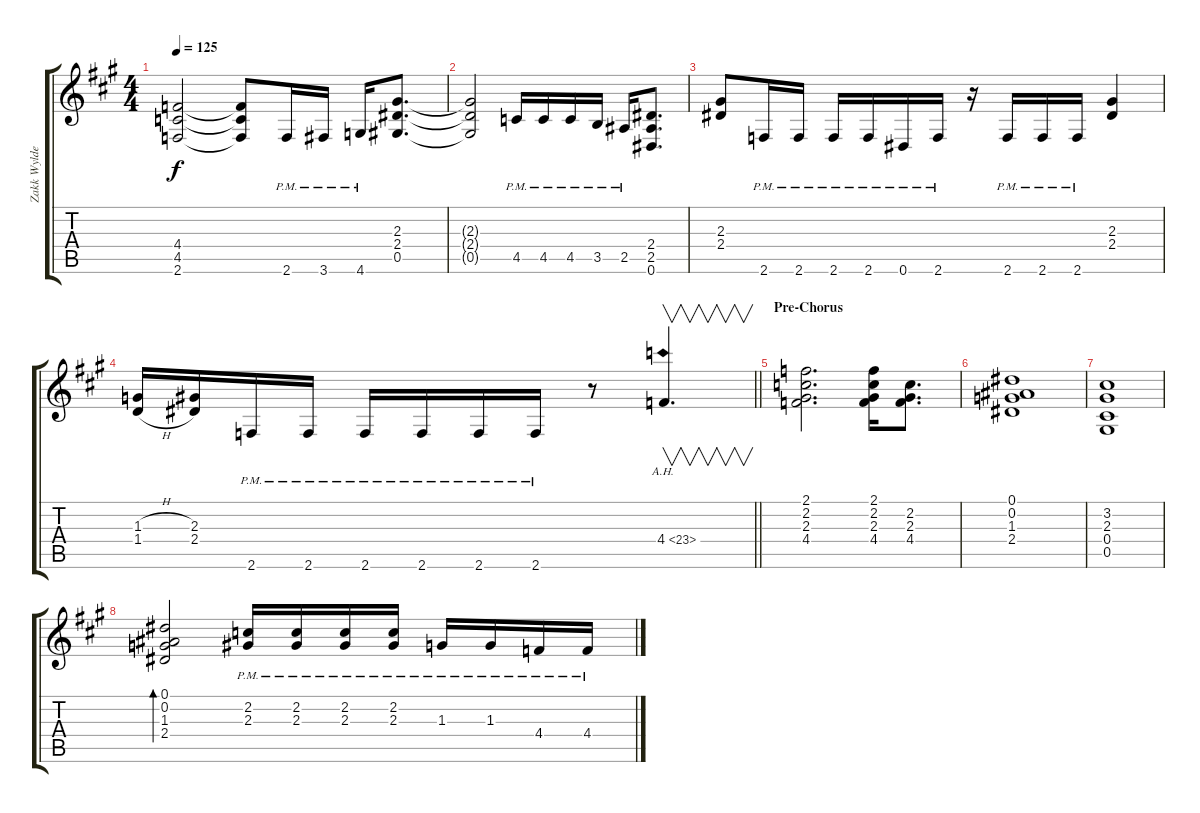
\track ("Zakk Wylde - Rhytm Guitar I" "Zakk Wylde") {instrument distortionguitar}
\staff {score tabs}
\tuning (Eb4 Bb3 Gb3 Db3 Ab2 Eb2) {hide}
\ts (4 4)
\tempo 125
\clef g2
\ks a
(4.4 4.5 2.6).2{dy f} (4.4{t} 4.5{t} 2.6{t}).8 2.6{pm}.16 3.6{pm}.16 4.6{pm}.16 (2.3 2.4 0.5).8{d} |
(2.3{t} 2.4{t} 0.5{t}).2 4.5{pm}.16 4.5{pm}.16 4.5{pm}.16 3.5{pm}.16 2.5{pm}.16 (2.4 2.5 0.6).8{d} |
(2.3 2.4).8 2.6{pm}.16 2.6{pm}.16 2.6{pm}.16 2.6{pm}.16 0.6{pm}.16 2.6{pm}.16 r.16 2.6{pm}.16 2.6{pm}.16 2.6{pm}.16 (2.3 2.4).4 |
\barLineRight lightlight
(1.3{h} 1.4{h}).16 (2.3 2.4).16 2.6{pm}.16 2.6{pm}.16 2.6{pm}.16 2.6{pm}.16 2.6{pm}.16 2.6{pm}.16 r.8 4.4{ah 19}.4{v d} |
\section ("" "Pre-Chorus")
(2.1 2.2 2.3 4.4).2{d} (2.1 2.2 2.3 4.4).16 (2.2 2.3 4.4).8{d} |
(0.1 0.2 1.3 2.4).1 |
(3.2 2.3 0.4 0.5).1 |
(0.1 0.2 1.3 2.4).2{bd 240} (2.2{pm} 2.3{pm}).16 (2.2{pm} 2.3{pm}).16 (2.2{pm} 2.3{pm}).16 (2.2{pm} 2.3{pm}).16 1.3{pm}.16 1.3{pm}.16 4.4{pm}.16 4.4{pm}.16
